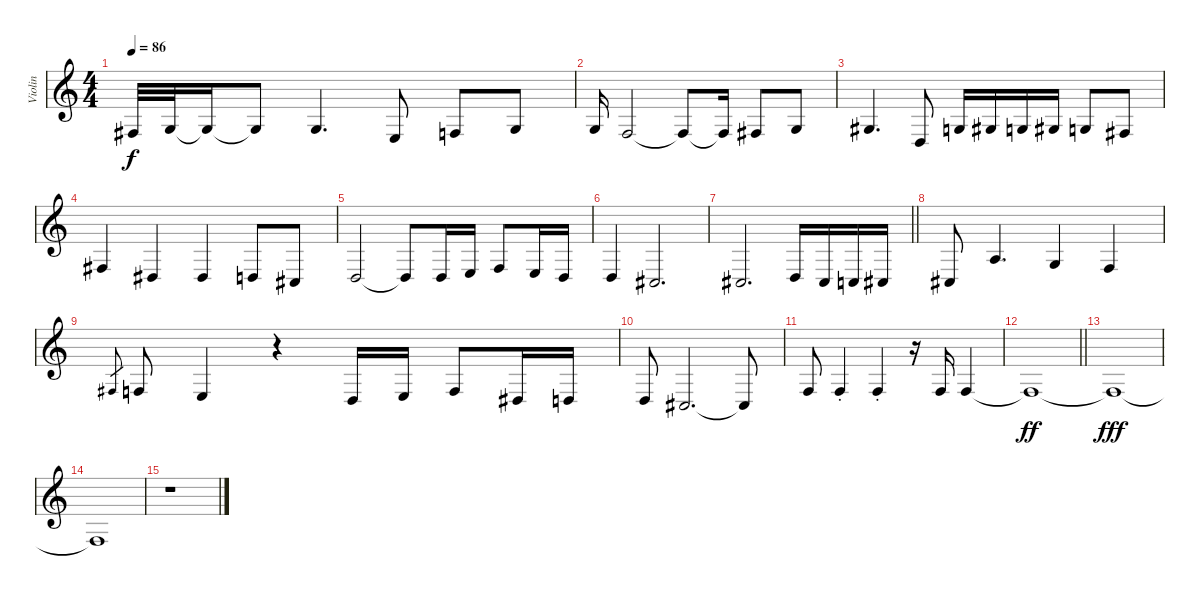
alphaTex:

\track ("Violin" "Violin") {instrument violin}
\staff {score}
\tuning (E4 B3 G3 D3 A2 E2) {hide}
\ts (4 4)
\tempo 86
\clef g2
\ks aminor
4.4.32{dy f} 0.3.32 0.3{t}.16 0.3{t}.8 0.3.4{d} 2.4.8 3.4.8 0.3.8 |
0.3.16 3.4.2 3.4{t}.8 3.4{t}.16 4.4.8 0.3.8 |
1.3.4{d} 0.4.8 0.3.16 1.3.16 0.3.16 1.3.16 0.3.8 4.4.8 |
4.4.4 1.4.4 1.4.4 0.4.8 4.5.8 |
0.4.2 0.4{t}.8 0.4.16 2.4.16 3.4.8 2.4.16 0.4.16 |
0.4.4 4.5.2{d} |
\barLineRight lightlight
4.5.2{d} 0.4.16 4.5.16 3.5.16 4.5.16 |
4.5.8 2.3.4{d} 0.3.4 3.4.4 |
4.4.8{gr} 3.4.8 2.4.4 r.4 0.4.16 2.4.16 3.4.8 1.4.16 0.4.16 |
0.4.8 4.5.2{d} 4.5{t}.8 |
3.4.8 3.4{st}.4 3.4{st}.4 r.16 3.4.16 3.4.4 |
\barLineRight lightlight
3.4{t}.1{dy ff} |
3.4{t}.1{dy fff} |
3.4{t}.1 |
r.1
